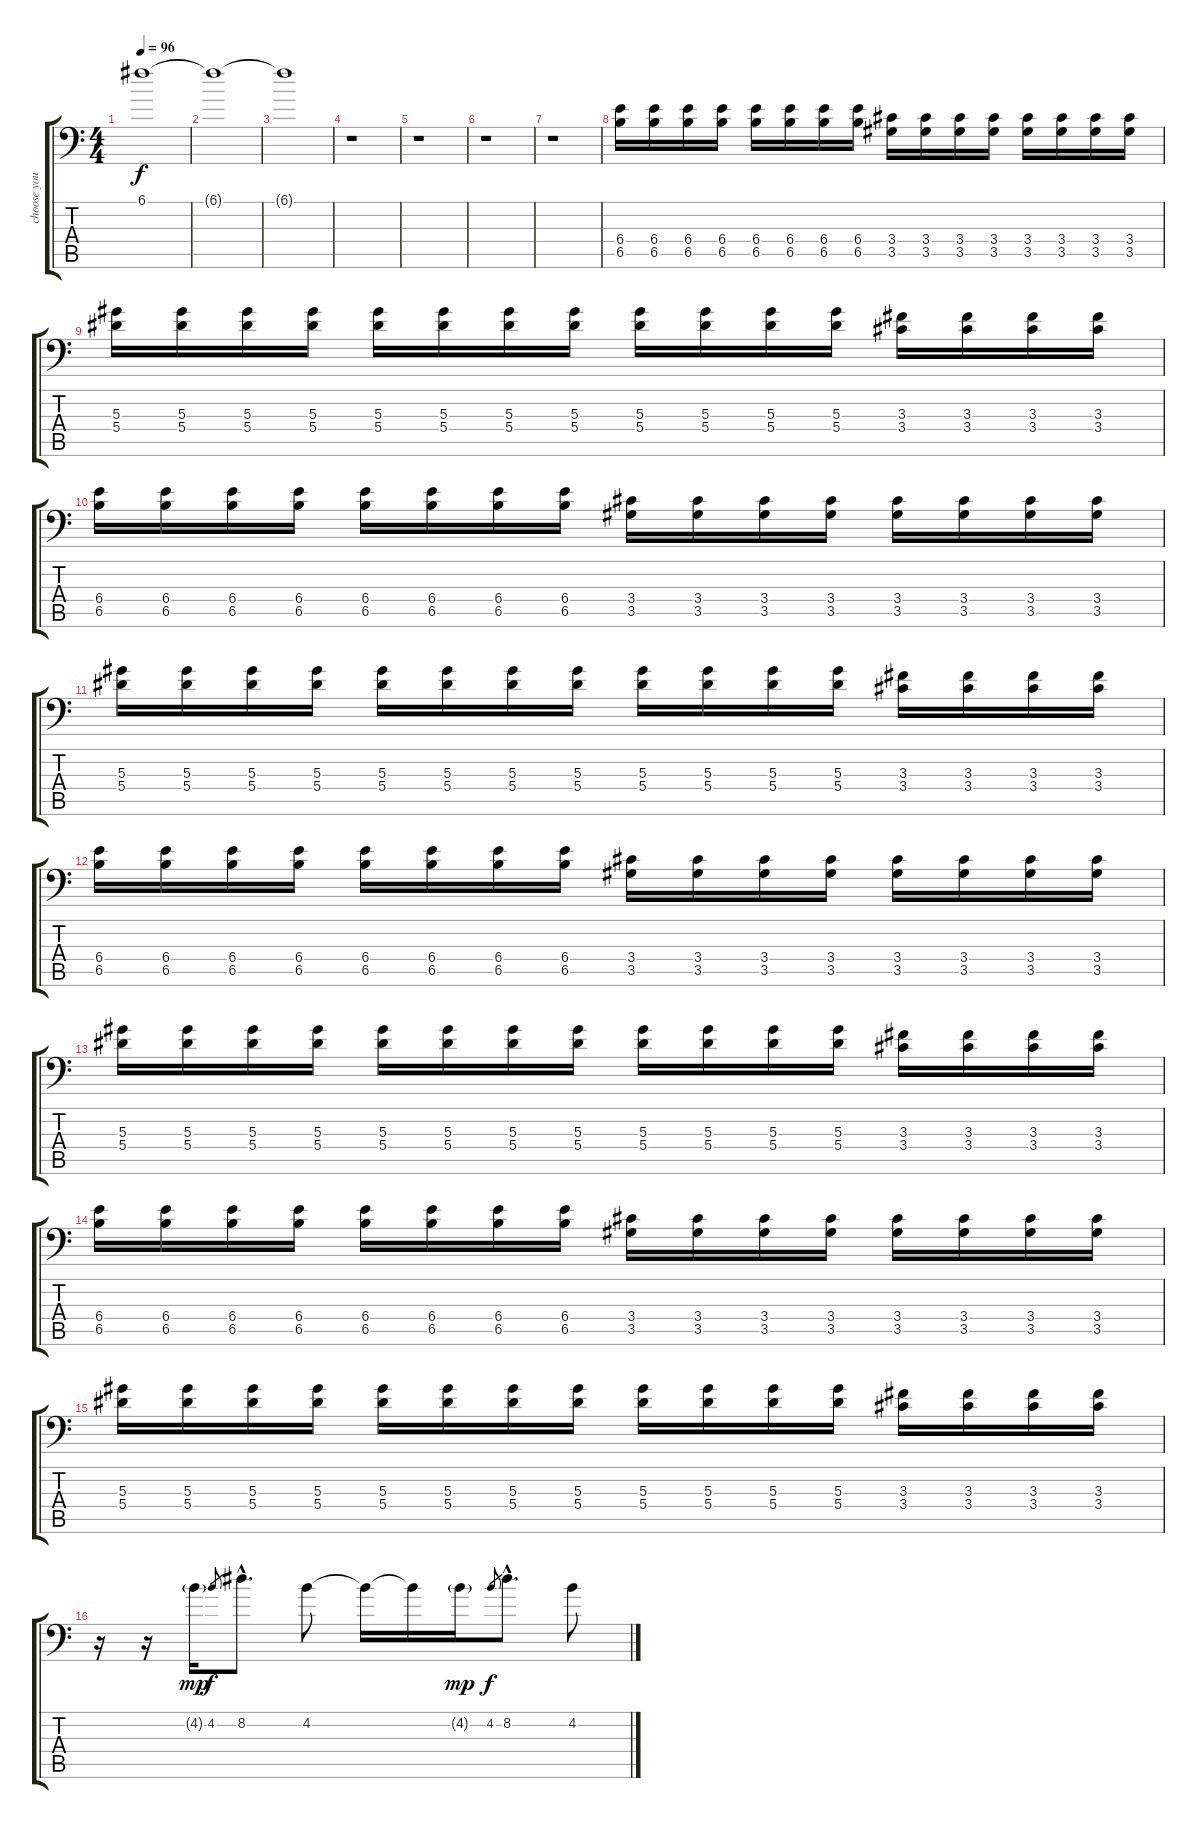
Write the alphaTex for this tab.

\track ("choose you tunes" "choose you") {instrument overdrivenguitar}
\staff {score tabs}
\tuning (C4 G3 Eb3 Bb2 F2 Bb1) {hide}
\ts (4 4)
\tempo 96
\clef f4
\ks c
6.1{t}.1{dy f} |
6.1{t}.1 |
6.1{t}.1 |
r.1 |
r.1 |
r.1 |
r.1 |
(6.4 6.5).16{volume 6} (6.4 6.5).16{volume 6} (6.4 6.5).16{volume 6} (6.4 6.5).16{volume 6} (6.4 6.5).16{volume 6} (6.4 6.5).16{volume 6} (6.4 6.5).16{volume 6} (6.4 6.5).16{volume 6} (3.4 3.5).16{volume 6} (3.4 3.5).16{volume 6} (3.4 3.5).16{volume 6} (3.4 3.5).16{volume 6} (3.4 3.5).16{volume 6} (3.4 3.5).16{volume 6} (3.4 3.5).16{volume 6} (3.4 3.5).16{volume 6} |
(5.3 5.4).16{volume 6} (5.3 5.4).16{volume 6} (5.3 5.4).16{volume 6} (5.3 5.4).16{volume 6} (5.3 5.4).16{volume 6} (5.3 5.4).16{volume 6} (5.3 5.4).16{volume 6} (5.3 5.4).16{volume 6} (5.3 5.4).16{volume 6} (5.3 5.4).16{volume 6} (5.3 5.4).16{volume 6} (5.3 5.4).16{volume 6} (3.3 3.4).16{volume 6} (3.3 3.4).16{volume 6} (3.3 3.4).16{volume 6} (3.3 3.4).16{volume 6} |
(6.4 6.5).16{volume 6} (6.4 6.5).16{volume 6} (6.4 6.5).16{volume 6} (6.4 6.5).16{volume 6} (6.4 6.5).16{volume 6} (6.4 6.5).16{volume 6} (6.4 6.5).16{volume 6} (6.4 6.5).16{volume 6} (3.4 3.5).16{volume 6} (3.4 3.5).16{volume 6} (3.4 3.5).16{volume 6} (3.4 3.5).16{volume 6} (3.4 3.5).16{volume 6} (3.4 3.5).16{volume 6} (3.4 3.5).16{volume 6} (3.4 3.5).16{volume 6} |
(5.3 5.4).16{volume 6} (5.3 5.4).16{volume 6} (5.3 5.4).16{volume 6} (5.3 5.4).16{volume 6} (5.3 5.4).16{volume 6} (5.3 5.4).16{volume 6} (5.3 5.4).16{volume 6} (5.3 5.4).16{volume 6} (5.3 5.4).16{volume 6} (5.3 5.4).16{volume 6} (5.3 5.4).16{volume 6} (5.3 5.4).16{volume 6} (3.3 3.4).16{volume 6} (3.3 3.4).16{volume 6} (3.3 3.4).16{volume 6} (3.3 3.4).16{volume 6} |
(6.4 6.5).16{volume 6} (6.4 6.5).16{volume 6} (6.4 6.5).16{volume 6} (6.4 6.5).16{volume 6} (6.4 6.5).16{volume 6} (6.4 6.5).16{volume 6} (6.4 6.5).16{volume 6} (6.4 6.5).16{volume 6} (3.4 3.5).16{volume 6} (3.4 3.5).16{volume 6} (3.4 3.5).16{volume 6} (3.4 3.5).16{volume 6} (3.4 3.5).16{volume 6} (3.4 3.5).16{volume 6} (3.4 3.5).16{volume 6} (3.4 3.5).16{volume 6} |
(5.3 5.4).16{volume 6} (5.3 5.4).16{volume 6} (5.3 5.4).16{volume 6} (5.3 5.4).16{volume 6} (5.3 5.4).16{volume 6} (5.3 5.4).16{volume 6} (5.3 5.4).16{volume 6} (5.3 5.4).16{volume 6} (5.3 5.4).16{volume 6} (5.3 5.4).16{volume 6} (5.3 5.4).16{volume 6} (5.3 5.4).16{volume 6} (3.3 3.4).16{volume 6} (3.3 3.4).16{volume 6} (3.3 3.4).16{volume 6} (3.3 3.4).16{volume 6} |
(6.4 6.5).16{volume 6} (6.4 6.5).16{volume 6} (6.4 6.5).16{volume 6} (6.4 6.5).16{volume 6} (6.4 6.5).16{volume 6} (6.4 6.5).16{volume 6} (6.4 6.5).16{volume 6} (6.4 6.5).16{volume 6} (3.4 3.5).16{volume 6} (3.4 3.5).16{volume 6} (3.4 3.5).16{volume 6} (3.4 3.5).16{volume 6} (3.4 3.5).16{volume 6} (3.4 3.5).16{volume 6} (3.4 3.5).16{volume 6} (3.4 3.5).16{volume 6} |
(5.3 5.4).16{volume 6} (5.3 5.4).16{volume 6} (5.3 5.4).16{volume 6} (5.3 5.4).16{volume 6} (5.3 5.4).16{volume 6} (5.3 5.4).16{volume 6} (5.3 5.4).16{volume 6} (5.3 5.4).16{volume 6} (5.3 5.4).16{volume 6} (5.3 5.4).16{volume 6} (5.3 5.4).16{volume 6} (5.3 5.4).16{volume 6} (3.3 3.4).16{volume 6} (3.3 3.4).16{volume 6} (3.3 3.4).16{volume 6} (3.3 3.4).16{volume 6} |
r.16{volume 13} r.16 4.2{g}.16{dy mp} 4.2.8{gr dy f} 8.2{hac}.8{d} 4.2.8 4.2{t}.16 4.2{t}.16 4.2{g}.16{dy mp} 4.2.8{gr dy f} 8.2{hac}.8{d} 4.2.8
